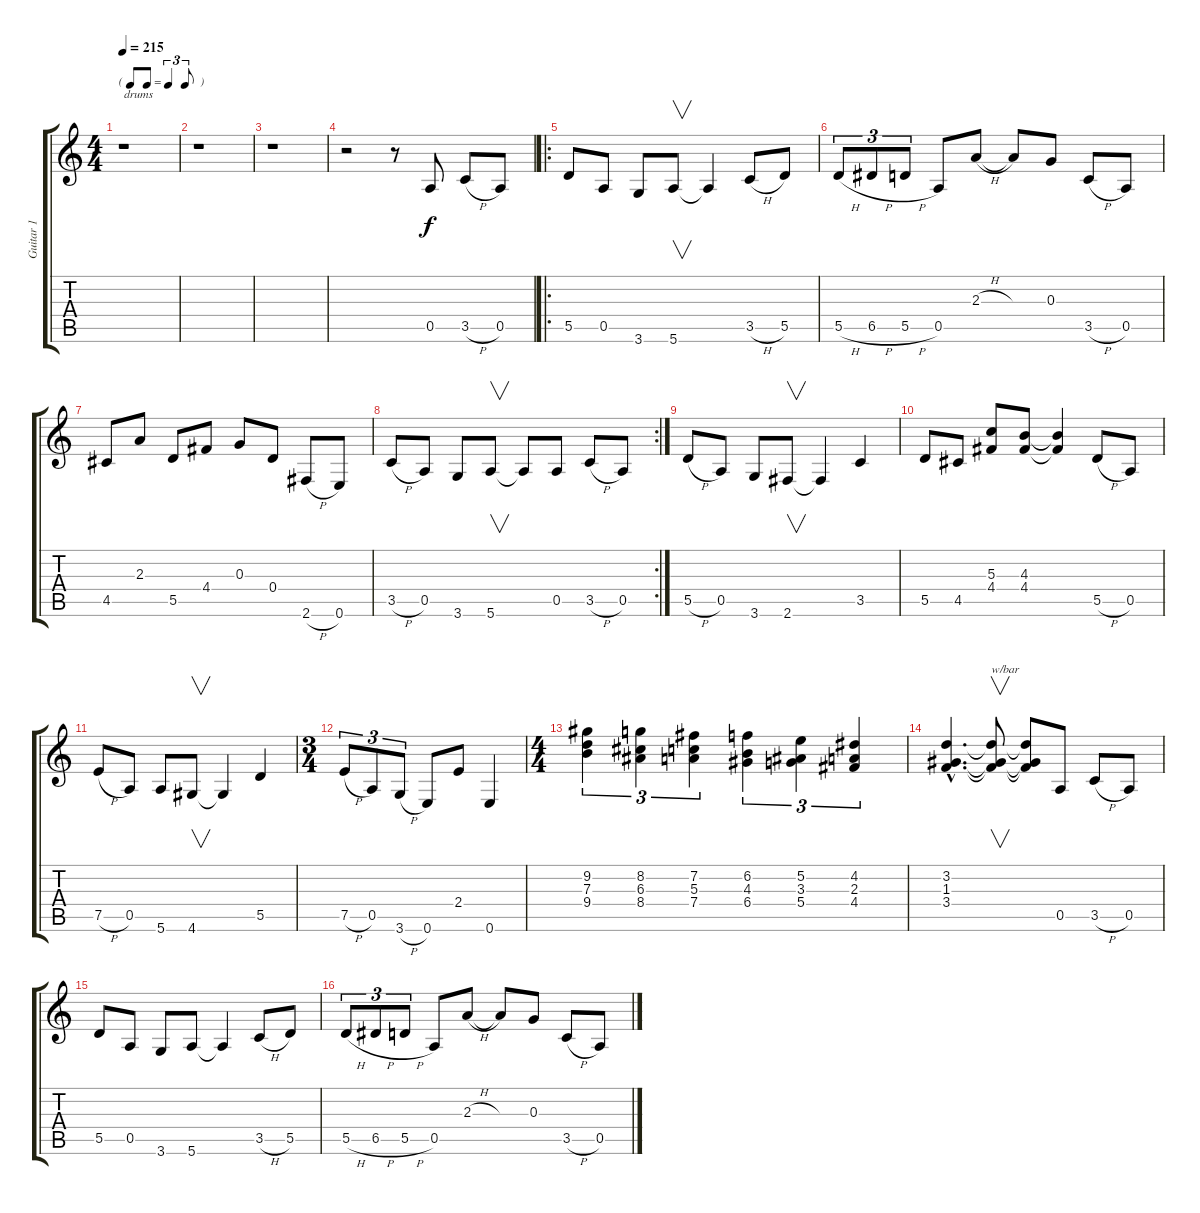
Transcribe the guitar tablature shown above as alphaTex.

\track ("Guitar 1" "Guitar 1") {instrument distortionguitar}
\staff {score tabs}
\tuning (E4 B3 G3 D3 A2 E2) {hide}
\ts (4 4)
\tf triplet8th
\tempo 215
\clef g2
\ks c
r.1{txt "drums" dy f instrument distortionguitar} |
r.1 |
r.1 |
r.2 r.8 0.5.8 3.5{h}.8 0.5.8 |
\ro
5.5.8 0.5.8 3.6.8 5.6.8{v} 5.6{t}.4 3.5{h}.8 5.5.8 |
5.5{h}.8{tu (3 2)} 6.5{h}.8{tu (3 2)} 5.5{h}.8{tu (3 2)} 0.5.8 2.3{h}.8 2.3{t}.8 0.3.8 3.5{h}.8 0.5.8 |
4.5.8 2.3.8 5.5.8 4.4.8 0.3.8 0.4.8 2.6{h}.8 0.6.8 |
\rc 2
3.5{h}.8 0.5.8 3.6.8 5.6.8{v} 5.6{t}.8 0.5.8 3.5{h}.8 0.5.8 |
5.5{h}.8 0.5.8 3.6.8 2.6.8{v} 2.6{t}.4 3.5.4 |
5.5.8 4.5.8 (5.3 4.4).8 (4.3 4.4).8 (4.3{t} 4.4{t}).4 5.5{h}.8 0.5.8 |
7.5{h}.8 0.5.8 5.6.8 4.6.8{v} 4.6{t}.4 5.5.4 |
\ts (3 4)
7.5{h}.8{tu (3 2)} 0.5.8{tu (3 2)} 3.6{h}.8{tu (3 2)} 0.6.8 2.4.8 0.6.4 |
\ts (4 4)
(9.2 7.3 9.4).4{tu (3 2)} (8.2 6.3 8.4).4{tu (3 2)} (7.2 5.3 7.4).4{tu (3 2)} (6.2 4.3 6.4).4{tu (3 2)} (5.2 3.3 5.4).4{tu (3 2)} (4.2 2.3 4.4).4{tu (3 2)} |
(3.2{hac} 1.3{hac} 3.4{hac}).4{d} (3.2{t} 1.3{t} 3.4{t}).8{v txt "w/bar"} (3.2{t} 1.3{t} 3.4{t}).8 0.5.8 3.5{h}.8 0.5.8 |
5.5.8 0.5.8 3.6.8 5.6.8 5.6{t}.4 3.5{h}.8 5.5.8 |
5.5{h}.8{tu (3 2)} 6.5{h}.8{tu (3 2)} 5.5{h}.8{tu (3 2)} 0.5.8 2.3{h}.8 2.3{t}.8 0.3.8 3.5{h}.8 0.5.8
